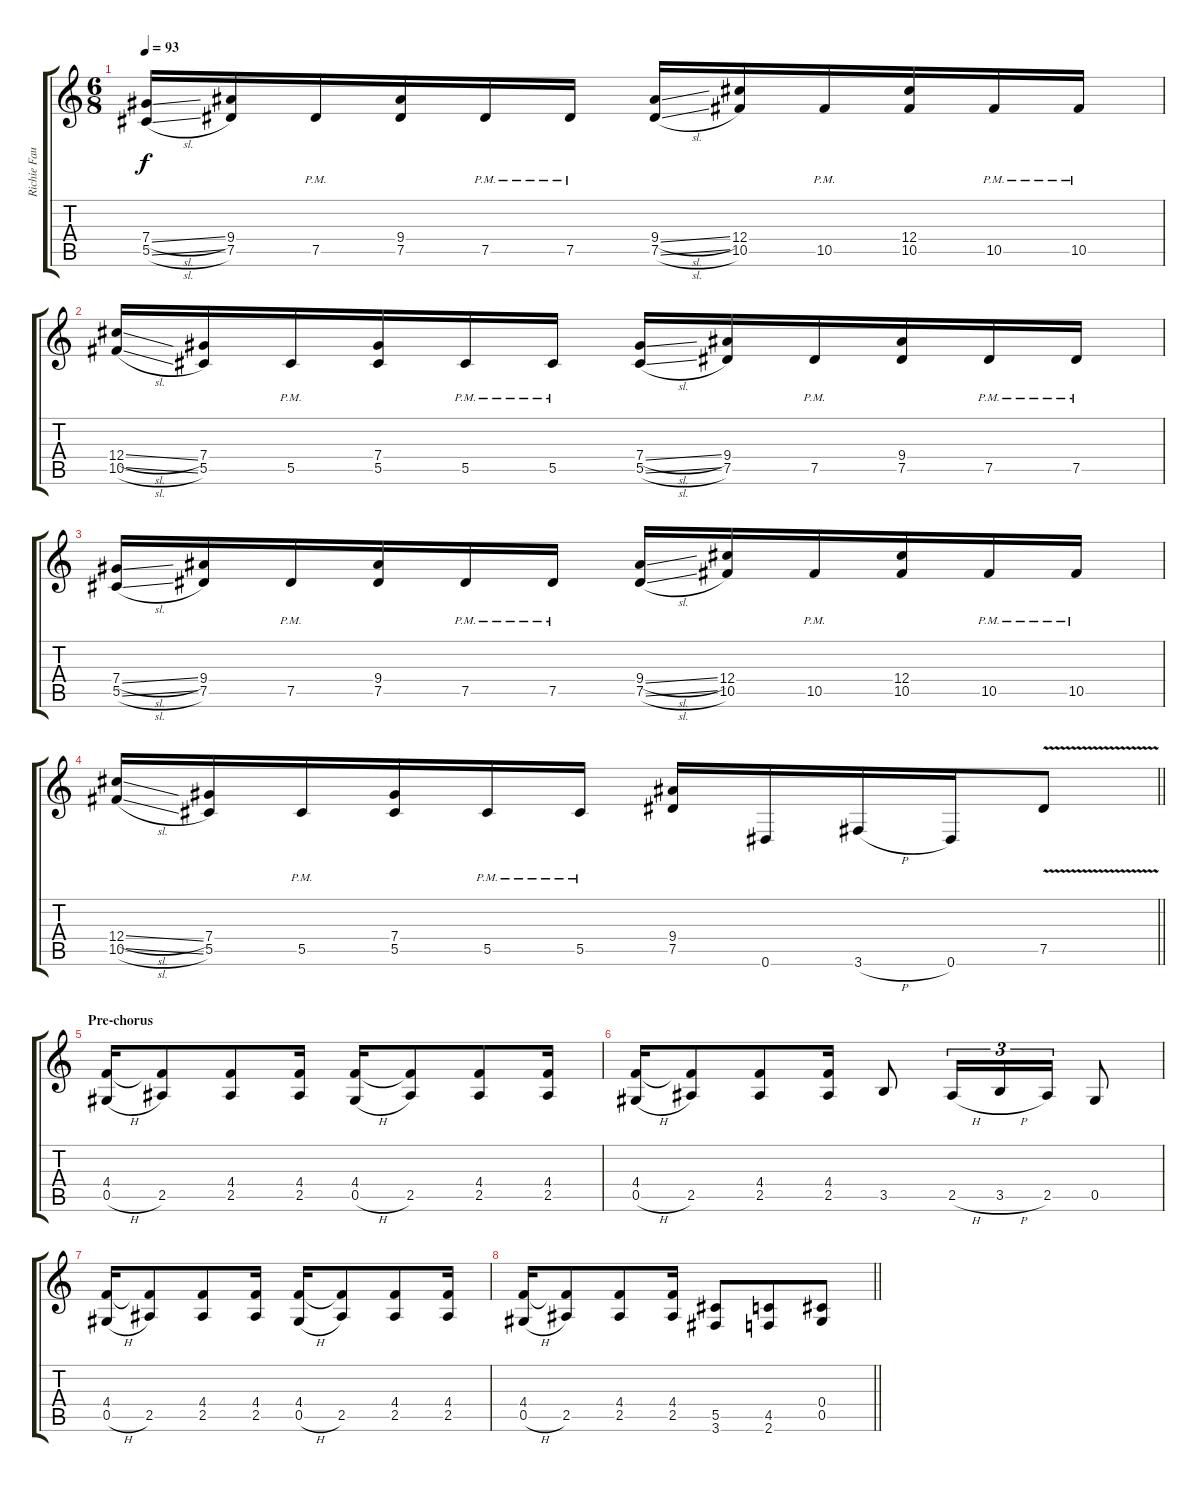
\track ("Richie Faulkner" "Richie Fau") {instrument distortionguitar}
\staff {score tabs}
\tuning (Eb4 Bb3 Gb3 Db3 Ab2 Eb2) {hide}
\ts (6 8)
\tempo 93
\clef g2
\ks c
(7.4{sl} 5.5{sl}).16{dy f} (9.4 7.5).16 7.5{pm}.16 (9.4 7.5).16 7.5{pm}.16 7.5{pm}.16 (9.4{sl} 7.5{sl}).16 (12.4 10.5).16 10.5{pm}.16 (12.4 10.5).16 10.5{pm}.16 10.5{pm}.16 |
(12.4{sl} 10.5{sl}).16 (7.4 5.5).16 5.5{pm}.16 (7.4 5.5).16 5.5{pm}.16 5.5{pm}.16 (7.4{sl} 5.5{sl}).16 (9.4 7.5).16 7.5{pm}.16 (9.4 7.5).16 7.5{pm}.16 7.5{pm}.16 |
(7.4{sl} 5.5{sl}).16 (9.4 7.5).16 7.5{pm}.16 (9.4 7.5).16 7.5{pm}.16 7.5{pm}.16 (9.4{sl} 7.5{sl}).16 (12.4 10.5).16 10.5{pm}.16 (12.4 10.5).16 10.5{pm}.16 10.5{pm}.16 |
\barLineRight lightlight
(12.4{sl} 10.5{sl}).16 (7.4 5.5).16 5.5{pm}.16 (7.4 5.5).16 5.5{pm}.16 5.5{pm}.16 (9.4 7.5).16 0.6.16 3.6{h}.16 0.6.16 7.5{v}.8 |
\section ("" "Pre-chorus")
(4.4 0.5{h}).16 (4.4{t} 2.5).8 (4.4 2.5).8 (4.4 2.5).16 (4.4 0.5{h}).16 (4.4{t} 2.5).8 (4.4 2.5).8 (4.4 2.5).16 |
(4.4 0.5{h}).16 (4.4{t} 2.5).8 (4.4 2.5).8 (4.4 2.5).16 3.5.8 2.5{h}.16{tu (3 2)} 3.5{h}.16{tu (3 2)} 2.5.16{tu (3 2)} 0.5.8 |
(4.4 0.5{h}).16 (4.4{t} 2.5).8 (4.4 2.5).8 (4.4 2.5).16 (4.4 0.5{h}).16 (4.4{t} 2.5).8 (4.4 2.5).8 (4.4 2.5).16 |
\barLineRight lightlight
(4.4 0.5{h}).16 (4.4{t} 2.5).8 (4.4 2.5).8 (4.4 2.5).16 (5.5 3.6).8 (4.5 2.6).8 (0.4 0.5).8
